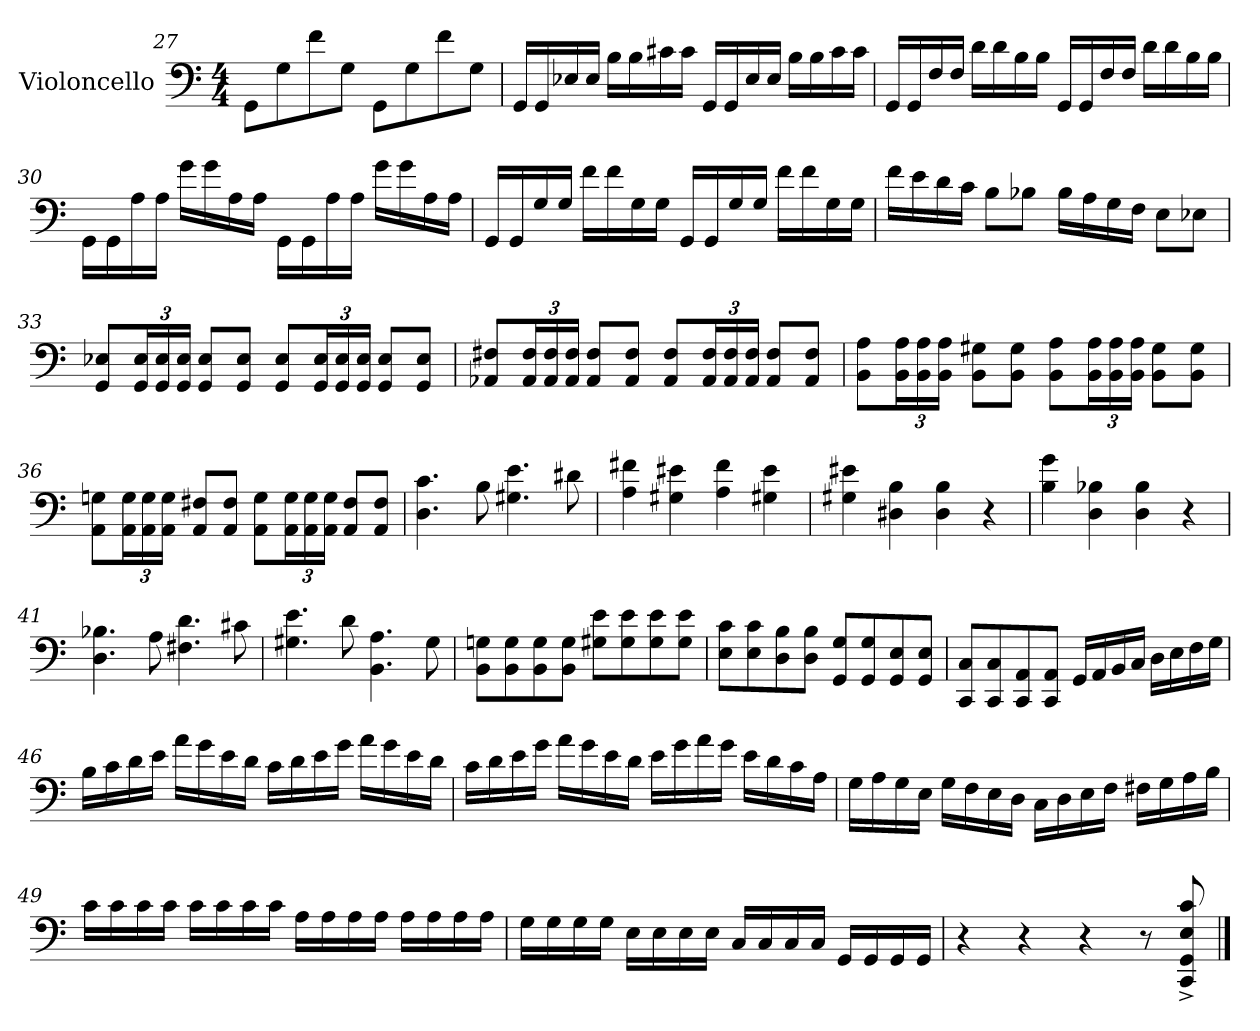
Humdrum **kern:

**kern
*part1
*staff1
*I"Violoncello
*I'V-c.
*clefF4
*k[]
*M4/4
=27
8GG\L
8G\
8f\
8G\J
8GG\L
8G\
8f\
8G\J
!!LO:LB:g=z
=28
16GG/LL
16GG/
16E-X/
16E-/JJ
16B\LL
16B\
16c#X\
16c#\JJ
16GG/LL
16GG/
16E-/
16E-/JJ
16B\LL
16B\
16c#\
16c#\JJ
=29
16GG/LL
16GG/
16F/
16F/JJ
16d\LL
16d\
16B\
16B\JJ
16GG/LL
16GG/
16F/
16F/JJ
16d\LL
16d\
16B\
16B\JJ
!!LO:PB:g=z
=30
16GG\LL
16GG\
16A\
16A\JJ
16g\LL
16g\
16A\
16A\JJ
16GG\LL
16GG\
16A\
16A\JJ
16g\LL
16g\
16A\
16A\JJ
=31
16GG/LL
16GG/
16G/
16G/JJ
16f\LL
16f\
16G\
16G\JJ
16GG/LL
16GG/
16G/
16G/JJ
16f\LL
16f\
16G\
16G\JJ
!!LO:LB:g=z
=32
16f\LL
16e\
16d\
16c\JJ
8B\L
8B-X\J
16B-\LL
16A\
16G\
16F\JJ
8E\L
8E-X\J
=33
8GG/ 8E-X/L
*Xbrackettup
24GG/ 24E-/L
24GG/ 24E-/
24GG/ 24E-/JJ
8GG/ 8E-/L
8GG/ 8E-/J
8GG/ 8E-/L
24GG/ 24E-/L
24GG/ 24E-/
24GG/ 24E-/JJ
8GG/ 8E-/L
8GG/ 8E-/J
=34
8AA-X/ 8F#X/L
24AA-/ 24F#/L
24AA-/ 24F#/
24AA-/ 24F#/JJ
8AA-/ 8F#/L
8AA-/ 8F#/J
8AA-/ 8F#/L
24AA-/ 24F#/L
24AA-/ 24F#/
24AA-/ 24F#/JJ
8AA-/ 8F#/L
8AA-/ 8F#/J
!!LO:LB:g=z
=35
8BB\ 8A\L
24BB\ 24A\L
24BB\ 24A\
24BB\ 24A\JJ
8BB\ 8G#X\L
8BB\ 8G#\J
8BB\ 8A\L
24BB\ 24A\L
24BB\ 24A\
24BB\ 24A\JJ
8BB\ 8G#\L
8BB\ 8G#\J
=36
8AA\ 8Gn\L
24AA\ 24G\L
24AA\ 24G\
24AA\ 24G\JJ
8AA/ 8F#X/L
8AA/ 8F#/J
8AA\ 8G\L
24AA\ 24G\L
24AA\ 24G\
24AA\ 24G\JJ
8AA/ 8F#/L
8AA/ 8F#/J
=37
4.D\ 4.c\
8B\
4.G#X\ 4.e\
8d#X\
=38
4A\ 4f#X\
4G#X\ 4e#X\
4A\ 4f#\
4G#X\ 4e#\
=39
4G#X\ 4e#X\
4D#X\ 4B\
4D#\ 4B\
4r
!!LO:LB:g=z
=40
4B\ 4g\
4D\ 4B-X\
4D\ 4B-\
4r
=41
4.D\ 4.B-X\
8A\
4.F#X\ 4.d\
8c#X\
=42
4.G#X\ 4.e\
8d\
4.BB\ 4.A\
8G#\
=43
8BB\ 8Gn\L
8BB\ 8G\
8BB\ 8G\
8BB\ 8G\J
8G#X\ 8e\L
8G#\ 8e\
8G#\ 8e\
8G#\ 8e\J
=44
8E\ 8c\L
8E\ 8c\
8D\ 8B\
8D\ 8B\J
8GG/ 8G/L
8GG/ 8G/
8GG/ 8E/
8GG/ 8E/J
!!LO:LB:g=z
=45
8CC/ 8C/L
8CC/ 8C/
8CC/ 8AA/
8CC/ 8AA/J
16GG/LL
16AA/
16BB/
16C/JJ
16D\LL
16E\
16F\
16G\JJ
=46
16B\LL
16c\
16d\
16e\JJ
16a\LL
16g\
16e\
16d\JJ
16c\LL
16d\
16e\
16g\JJ
16a\LL
16g\
16e\
16d\JJ
!!LO:LB:g=z
=47
16c\LL
16d\
16e\
16g\JJ
16a\LL
16g\
16e\
16d\JJ
16e\LL
16g\
16a\
16g\JJ
16e\LL
16d\
16c\
16A\JJ
=48
16G\LL
16A\
16G\
16E\JJ
16G\LL
16F\
16E\
16D\JJ
16C\LL
16D\
16E\
16F\JJ
16F#X\LL
16G\
16A\
16B\JJ
!!LO:LB:g=z
=49
16c\LL
16c\
16c\
16c\JJ
16c\LL
16c\
16c\
16c\JJ
16A\LL
16A\
16A\
16A\JJ
16A\LL
16A\
16A\
16A\JJ
=50
16G\LL
16G\
16G\
16G\JJ
16E\LL
16E\
16E\
16E\JJ
16C/LL
16C/
16C/
16C/JJ
16GG/LL
16GG/
16GG/
16GG/JJ
=51
4r
4r
4r
8r
8CC/^ 8GG/^ 8E/^ 8c/^
==
*-
